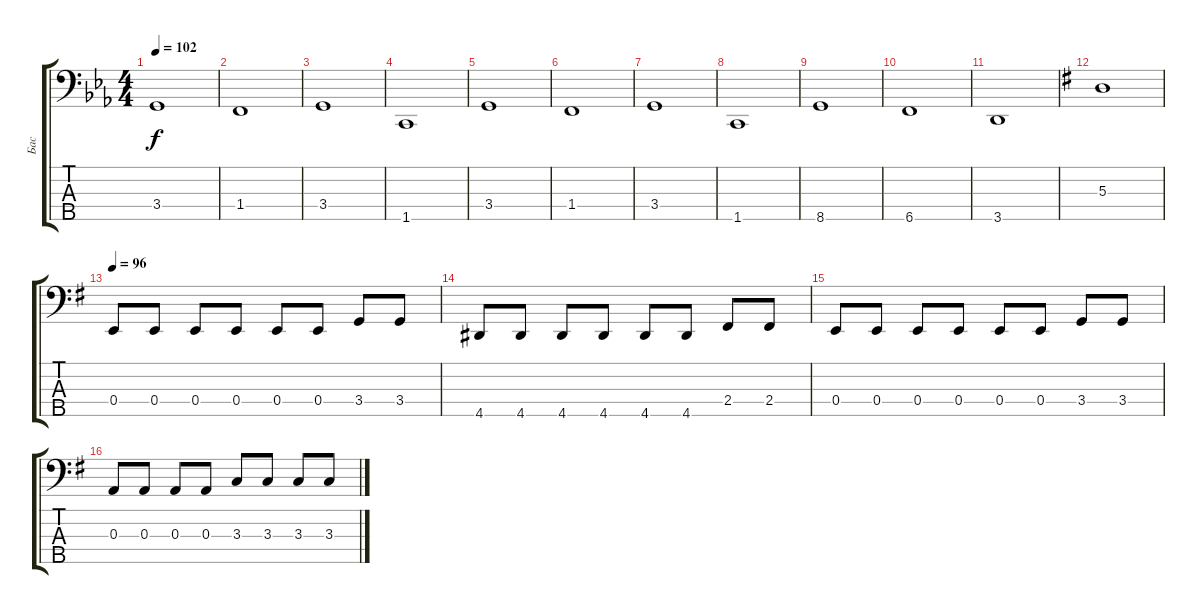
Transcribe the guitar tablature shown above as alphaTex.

\track ("Бас" "Бас") {instrument electricbassfinger}
\staff {score tabs}
\tuning (G2 D2 A1 E1 B0) {hide}
\ts (4 4)
\tempo 102
\clef f4
\ks cminor
3.4.1{dy f} |
1.4.1 |
3.4.1 |
1.5.1 |
3.4.1 |
1.4.1 |
3.4.1 |
1.5.1 |
8.5.1 |
6.5.1 |
3.5.1 |
\ks eminor
5.3.1 |
\tempo 96
0.4.8 0.4.8 0.4.8 0.4.8 0.4.8 0.4.8 3.4.8 3.4.8 |
4.5.8 4.5.8 4.5.8 4.5.8 4.5.8 4.5.8 2.4.8 2.4.8 |
0.4.8 0.4.8 0.4.8 0.4.8 0.4.8 0.4.8 3.4.8 3.4.8 |
0.3.8 0.3.8 0.3.8 0.3.8 3.3.8 3.3.8 3.3.8 3.3.8
